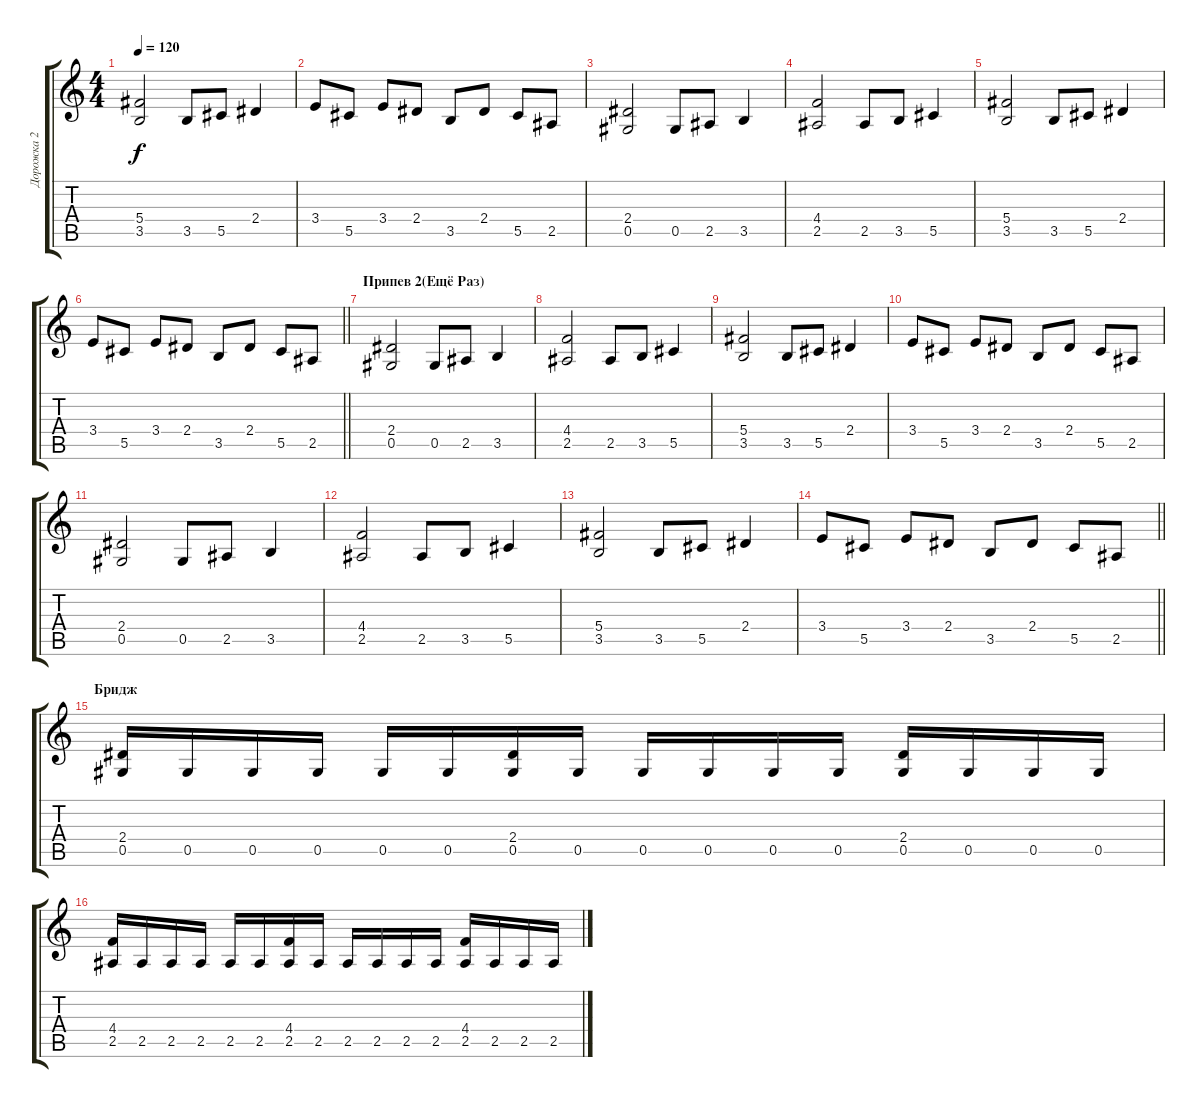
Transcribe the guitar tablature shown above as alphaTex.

\track ("Дорожка 2" "Дорожка 2") {instrument distortionguitar}
\staff {score tabs}
\tuning (Eb4 Bb3 Gb3 Db3 Ab2 Eb2) {hide}
\ts (4 4)
\tempo 120
\clef g2
\ks c
(5.4 3.5).2{dy f} 3.5.8 5.5.8 2.4.4 |
3.4.8 5.5.8 3.4.8 2.4.8 3.5.8 2.4.8 5.5.8 2.5.8 |
(2.4 0.5).2 0.5.8 2.5.8 3.5.4 |
(4.4 2.5).2 2.5.8 3.5.8 5.5.4 |
(5.4 3.5).2 3.5.8 5.5.8 2.4.4 |
\barLineRight lightlight
3.4.8 5.5.8 3.4.8 2.4.8 3.5.8 2.4.8 5.5.8 2.5.8 |
\section ("" "Припев 2(Ещё Раз)")
(2.4 0.5).2 0.5.8 2.5.8 3.5.4 |
(4.4 2.5).2 2.5.8 3.5.8 5.5.4 |
(5.4 3.5).2 3.5.8 5.5.8 2.4.4 |
3.4.8 5.5.8 3.4.8 2.4.8 3.5.8 2.4.8 5.5.8 2.5.8 |
(2.4 0.5).2 0.5.8 2.5.8 3.5.4 |
(4.4 2.5).2 2.5.8 3.5.8 5.5.4 |
(5.4 3.5).2 3.5.8 5.5.8 2.4.4 |
\barLineRight lightlight
3.4.8 5.5.8 3.4.8 2.4.8 3.5.8 2.4.8 5.5.8 2.5.8 |
\section ("" "Бридж")
(2.4 0.5).16 0.5.16 0.5.16 0.5.16 0.5.16 0.5.16 (2.4 0.5).16 0.5.16 0.5.16 0.5.16 0.5.16 0.5.16 (2.4 0.5).16 0.5.16 0.5.16 0.5.16 |
(4.4 2.5).16 2.5.16 2.5.16 2.5.16 2.5.16 2.5.16 (4.4 2.5).16 2.5.16 2.5.16 2.5.16 2.5.16 2.5.16 (4.4 2.5).16 2.5.16 2.5.16 2.5.16
